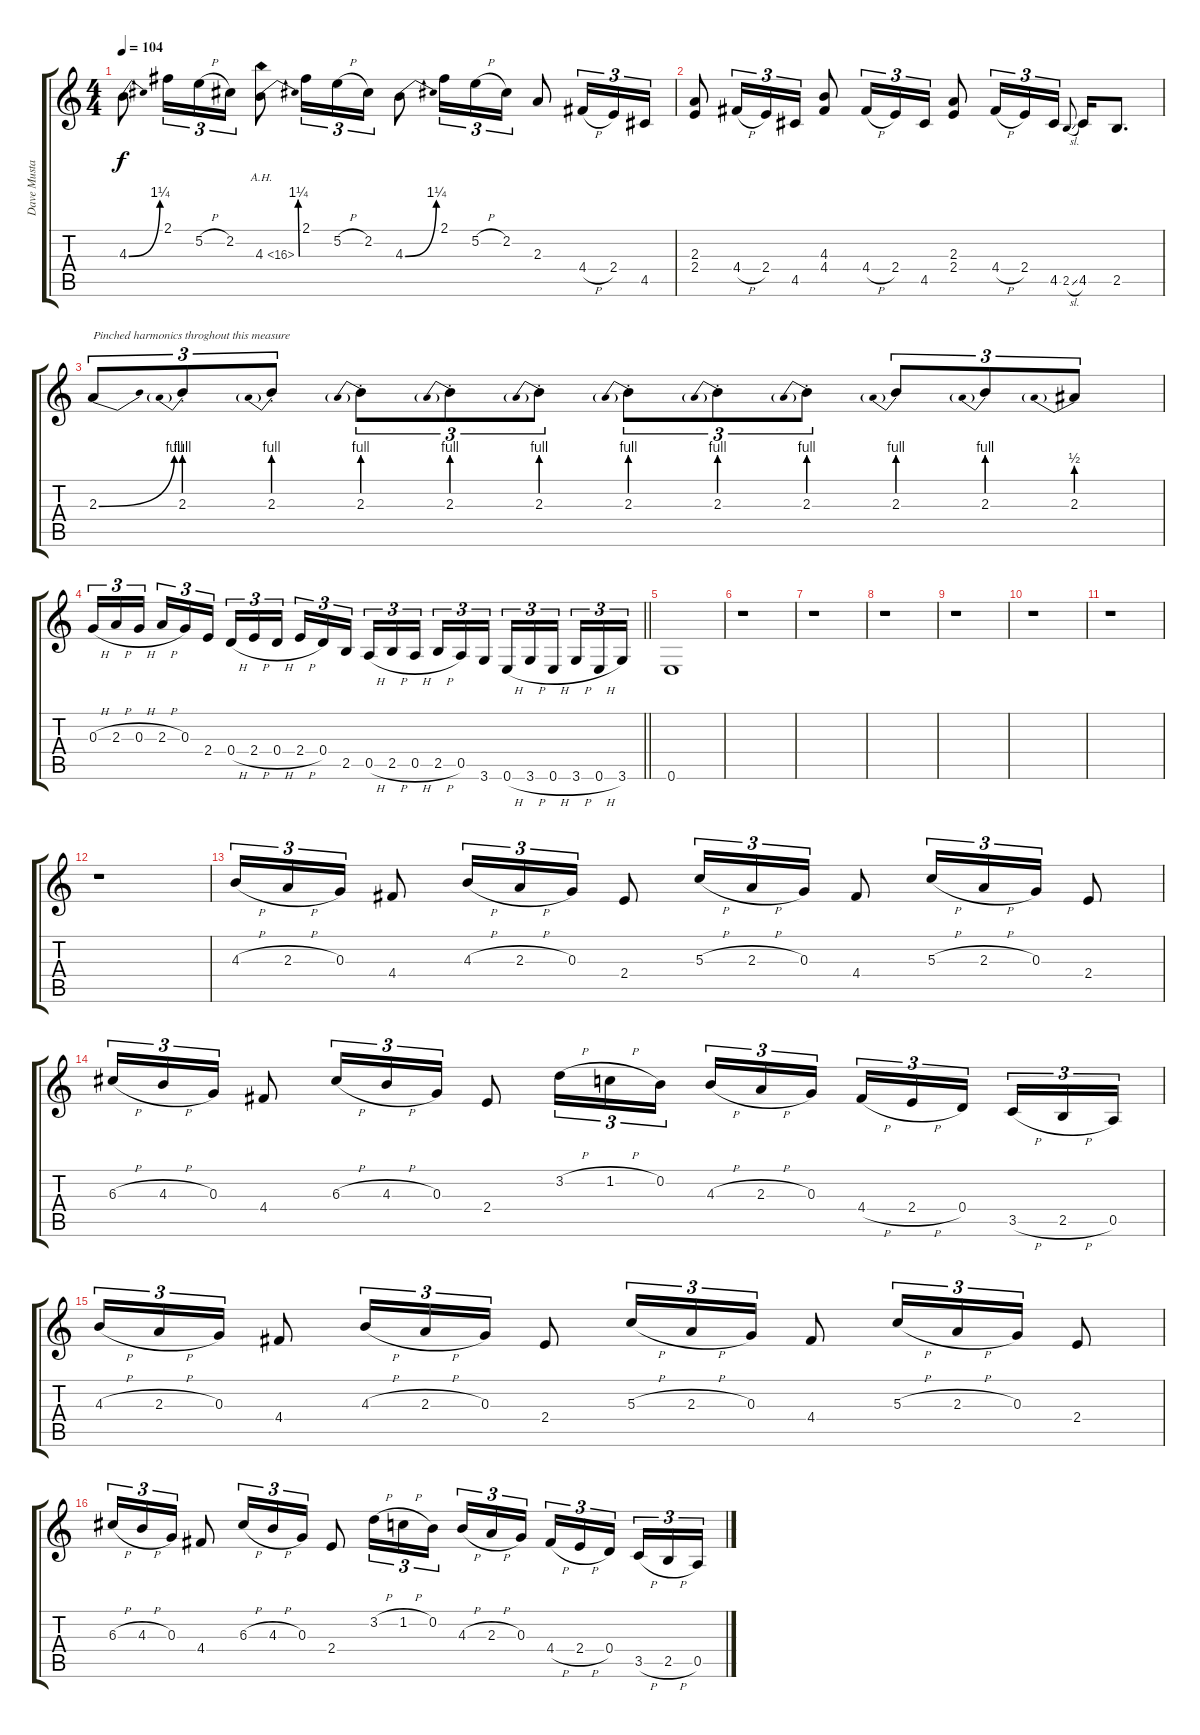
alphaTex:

\track ("Dave Mustaine Lead" "Dave Musta") {instrument distortionguitar}
\staff {score tabs}
\tuning (E4 B3 G3 D3 A2 E2) {hide}
\ts (4 4)
\tempo 104
\clef g2
\ks c
4.3{be (bend 0 0 60 5)}.8{dy f instrument distortionguitar} 2.1.16{tu (3 2)} 5.2{h}.16{tu (3 2)} 2.2.16{tu (3 2)} 4.3{be (bend 0 0 60 5) ah 12}.8 2.1.16{tu (3 2)} 5.2{h}.16{tu (3 2)} 2.2.16{tu (3 2)} 4.3{be (bend 0 0 60 5)}.8 2.1.16{tu (3 2)} 5.2{h}.16{tu (3 2)} 2.2.16{tu (3 2)} 2.3.8 4.4{h}.16{tu (3 2)} 2.4.16{tu (3 2)} 4.5.16{tu (3 2)} |
(2.3 2.4).8 4.4{h}.16{tu (3 2)} 2.4.16{tu (3 2)} 4.5.16{tu (3 2)} (4.3 4.4).8 4.4{h}.16{tu (3 2)} 2.4.16{tu (3 2)} 4.5.16{tu (3 2)} (2.3 2.4).8 4.4{h}.16{tu (3 2)} 2.4.16{tu (3 2)} 4.5.16{tu (3 2)} 2.5{sl}.8{gr onbeat} 4.5.16 2.5.8{d} |
2.3{be (bend 0 0 60 4)}.8{tu (3 2) txt "Pinched harmonics throghout this measure"} 2.3{be (prebend 0 4 60 4) st}.8{tu (3 2)} 2.3{be (prebend 0 4 60 4) st}.8{tu (3 2)} 2.3{be (prebend 0 4 60 4) st}.8{tu (3 2)} 2.3{be (prebend 0 4 60 4) st}.8{tu (3 2)} 2.3{be (prebend 0 4 60 4) st}.8{tu (3 2)} 2.3{be (prebend 0 4 60 4) st}.8{tu (3 2)} 2.3{be (prebend 0 4 60 4) st}.8{tu (3 2)} 2.3{be (prebend 0 4 60 4) st}.8{tu (3 2)} 2.3{be (prebend 0 4 60 4)}.8{tu (3 2)} 2.3{be (prebend 0 4 60 4)}.8{tu (3 2)} 2.3{be (prebend 0 2 60 2)}.8{tu (3 2)} |
\barLineRight lightlight
0.3{h}.16{tu (3 2)} 2.3{h}.16{tu (3 2)} 0.3{h}.16{tu (3 2) beam splitsecondary} 2.3{h}.16{tu (3 2)} 0.3.16{tu (3 2)} 2.4.16{tu (3 2)} 0.4{h}.16{tu (3 2)} 2.4{h}.16{tu (3 2)} 0.4{h}.16{tu (3 2) beam splitsecondary} 2.4{h}.16{tu (3 2)} 0.4.16{tu (3 2)} 2.5.16{tu (3 2)} 0.5{h}.16{tu (3 2)} 2.5{h}.16{tu (3 2)} 0.5{h}.16{tu (3 2) beam splitsecondary} 2.5{h}.16{tu (3 2)} 0.5.16{tu (3 2)} 3.6.16{tu (3 2)} 0.6{h}.16{tu (3 2)} 3.6{h}.16{tu (3 2)} 0.6{h}.16{tu (3 2) beam splitsecondary} 3.6{h}.16{tu (3 2)} 0.6{h}.16{tu (3 2)} 3.6.16{tu (3 2)} |
0.6.1{volume 0} |
r.1{volume 13} |
r.1 |
r.1 |
r.1 |
r.1 |
r.1 |
r.1 |
4.3{h}.16{tu (3 2)} 2.3{h}.16{tu (3 2)} 0.3.16{tu (3 2)} 4.4.8 4.3{h}.16{tu (3 2)} 2.3{h}.16{tu (3 2)} 0.3.16{tu (3 2)} 2.4.8 5.3{h}.16{tu (3 2)} 2.3{h}.16{tu (3 2)} 0.3.16{tu (3 2)} 4.4.8 5.3{h}.16{tu (3 2)} 2.3{h}.16{tu (3 2)} 0.3.16{tu (3 2)} 2.4.8 |
6.3{h}.16{tu (3 2)} 4.3{h}.16{tu (3 2)} 0.3.16{tu (3 2)} 4.4.8 6.3{h}.16{tu (3 2)} 4.3{h}.16{tu (3 2)} 0.3.16{tu (3 2)} 2.4.8 3.2{h}.16{tu (3 2)} 1.2{h}.16{tu (3 2)} 0.2.16{tu (3 2) beam splitsecondary} 4.3{h}.16{tu (3 2)} 2.3{h}.16{tu (3 2)} 0.3.16{tu (3 2)} 4.4{h}.16{tu (3 2)} 2.4{h}.16{tu (3 2)} 0.4.16{tu (3 2) beam splitsecondary} 3.5{h}.16{tu (3 2)} 2.5{h}.16{tu (3 2)} 0.5.16{tu (3 2)} |
4.3{h}.16{tu (3 2)} 2.3{h}.16{tu (3 2)} 0.3.16{tu (3 2)} 4.4.8 4.3{h}.16{tu (3 2)} 2.3{h}.16{tu (3 2)} 0.3.16{tu (3 2)} 2.4.8 5.3{h}.16{tu (3 2)} 2.3{h}.16{tu (3 2)} 0.3.16{tu (3 2)} 4.4.8 5.3{h}.16{tu (3 2)} 2.3{h}.16{tu (3 2)} 0.3.16{tu (3 2)} 2.4.8 |
6.3{h}.16{tu (3 2)} 4.3{h}.16{tu (3 2)} 0.3.16{tu (3 2)} 4.4.8 6.3{h}.16{tu (3 2)} 4.3{h}.16{tu (3 2)} 0.3.16{tu (3 2)} 2.4.8 3.2{h}.16{tu (3 2)} 1.2{h}.16{tu (3 2)} 0.2.16{tu (3 2) beam splitsecondary} 4.3{h}.16{tu (3 2)} 2.3{h}.16{tu (3 2)} 0.3.16{tu (3 2)} 4.4{h}.16{tu (3 2)} 2.4{h}.16{tu (3 2)} 0.4.16{tu (3 2) beam splitsecondary} 3.5{h}.16{tu (3 2)} 2.5{h}.16{tu (3 2)} 0.5.16{tu (3 2)}
